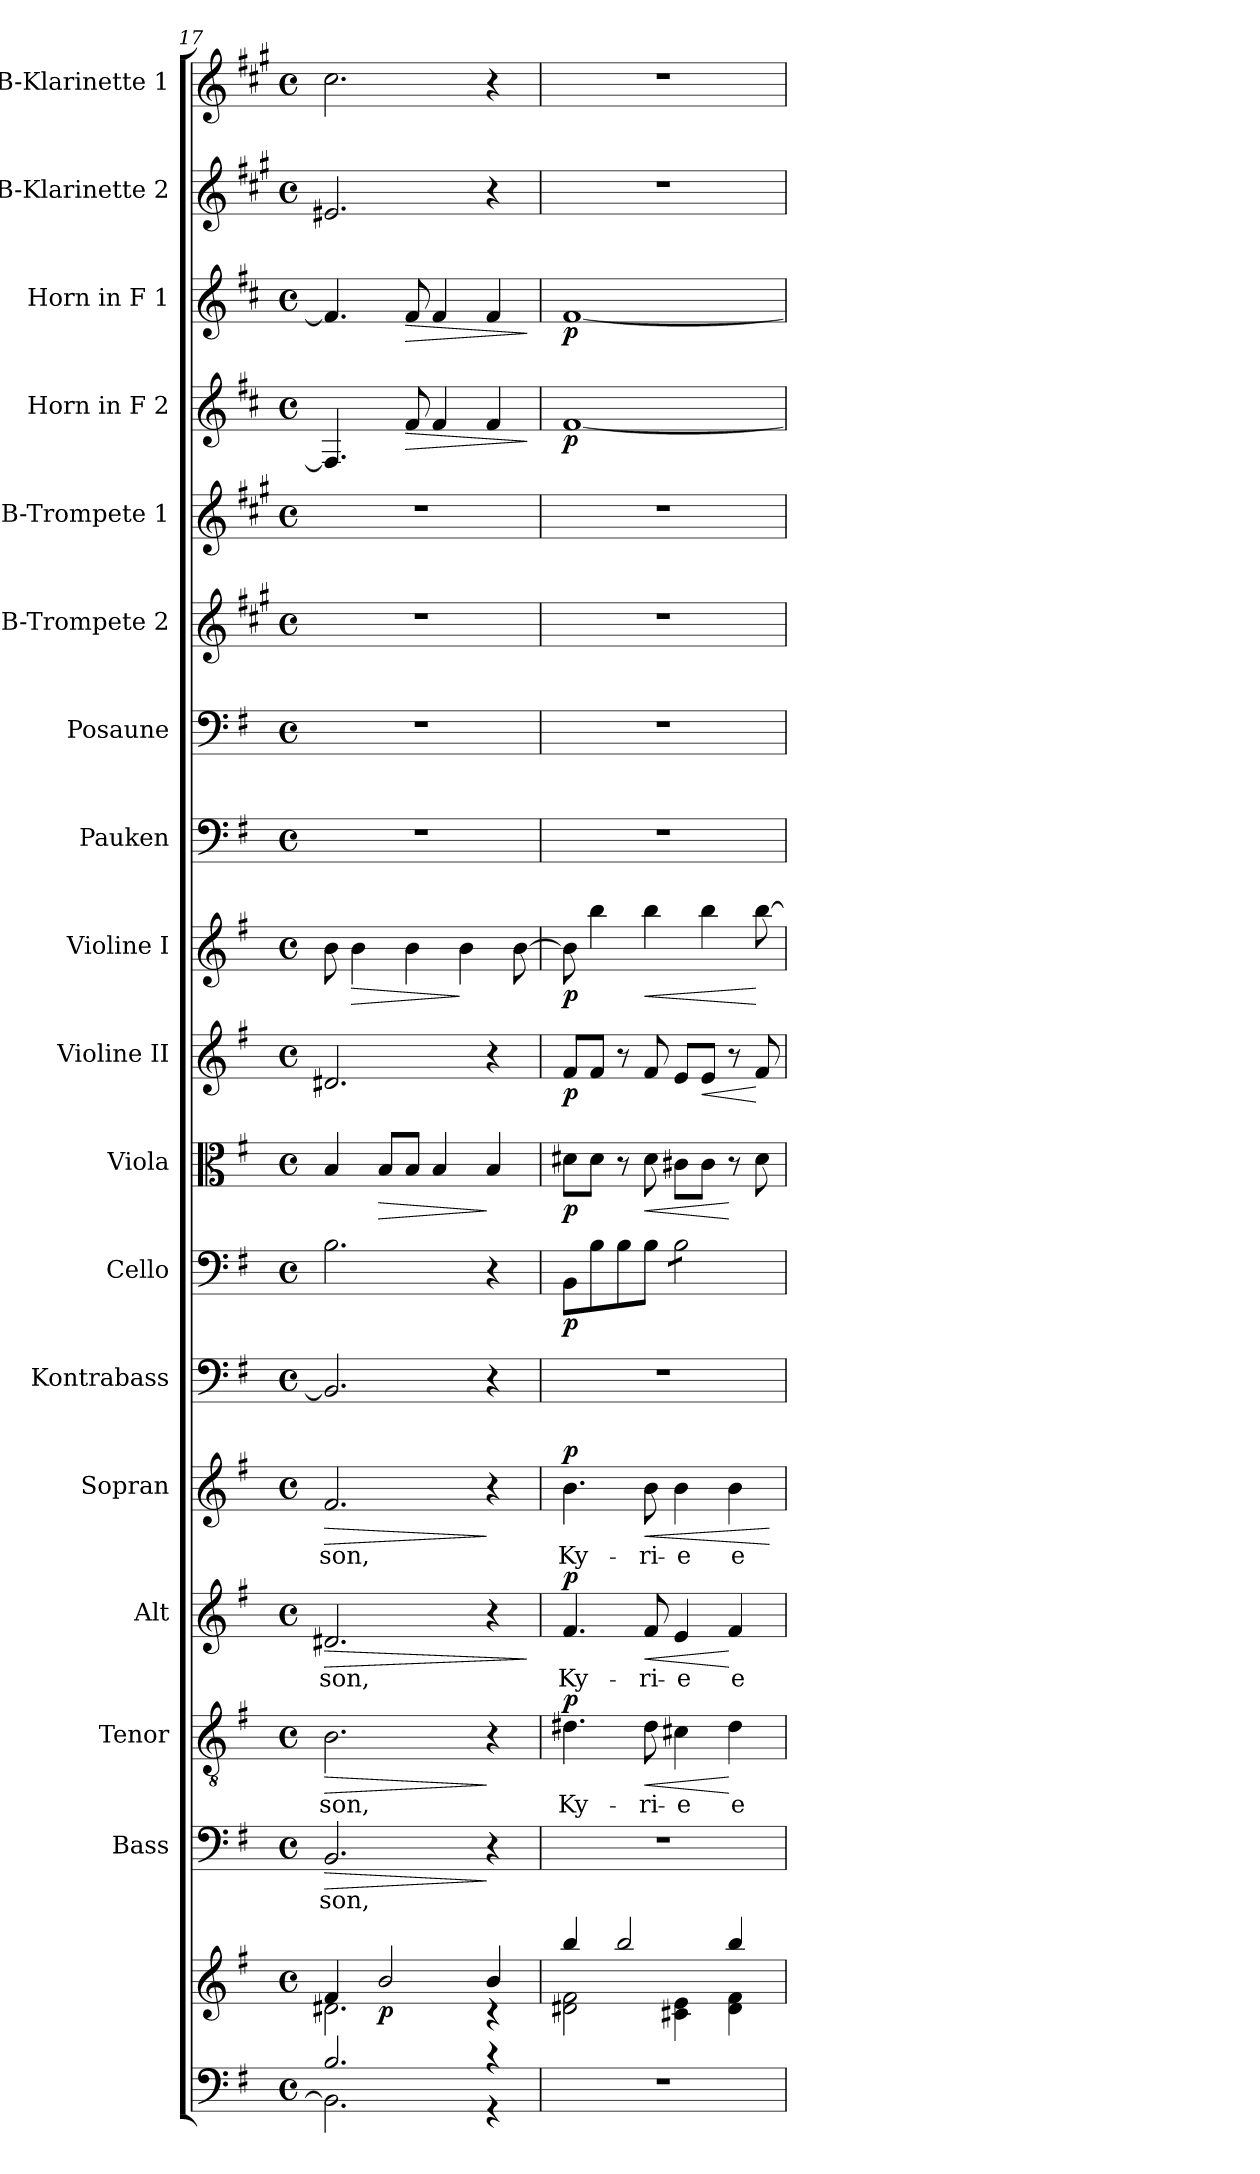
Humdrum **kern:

**kern	**kern	**dynam	**kern	**text	**dynam	**kern	**text	**dynam	**kern	**text	**dynam	**kern	**text	**dynam	**kern	**kern	**dynam	**kern	**dynam	**kern	**dynam	**kern	**dynam	**kern	**kern	**kern	**kern	**kern	**dynam	**kern	**dynam	**kern	**kern
*part18	*part18	*part18	*part17	*part17	*part17	*part16	*part16	*part16	*part15	*part15	*part15	*part14	*part14	*part14	*part13	*part12	*part12	*part11	*part11	*part10	*part10	*part9	*part9	*part8	*part7	*part6	*part5	*part4	*part4	*part3	*part3	*part2	*part1
*staff19	*staff18	*staff18/19	*staff17	*staff17	*staff17	*staff16	*staff16	*staff16	*staff15	*staff15	*staff15	*staff14	*staff14	*staff14	*staff13	*staff12	*staff12	*staff11	*staff11	*staff10	*staff10	*staff9	*staff9	*staff8	*staff7	*staff6	*staff5	*staff4	*staff4	*staff3	*staff3	*staff2	*staff1
*	*	*	*I"Bass	*	*	*I"Tenor	*	*	*I"Alt	*	*	*I"Sopran	*	*	*I"Kontrabass	*I"Cello	*	*I"Viola	*	*I"Violine II	*	*I"Violine I	*	*I"Pauken	*I"Posaune	*I"B-Trompete 2	*I"B-Trompete 1	*I"Horn in F 2	*	*I"Horn in F 1	*	*I"B-Klarinette 2	*I"B-Klarinette 1
*	*	*	*I'B.	*	*	*I'T.	*	*	*I'A.	*	*	*I'S.	*	*	*I'Kb.	*	*	*I'Vla.	*	*I'Vl. II	*	*I'Vl. I	*	*I'Pk.	*I'Pos.	*I'B Trp. 2	*I'B Trp. 1	*	*	*	*	*I'B Kl. 2	*I'B Kl. 1
*clefF4	*clefG2	*	*clefF4	*	*	*clefGv2	*	*	*clefG2	*	*	*clefG2	*	*	*clefF4	*clefF4	*	*clefC3	*	*clefG2	*	*clefG2	*	*clefF4	*clefF4	*clefG2	*clefG2	*clefG2	*	*clefG2	*	*clefG2	*clefG2
*	*	*	*	*	*	*	*	*	*	*	*	*	*	*	*ITrd7c12	*	*	*	*	*	*	*	*	*	*	*ITrd1c2	*ITrd1c2	*ITrd4c7	*	*ITrd4c7	*	*ITrd1c2	*ITrd1c2
*k[f#]	*k[f#]	*	*k[f#]	*	*	*k[f#]	*	*	*k[f#]	*	*	*k[f#]	*	*	*k[f#]	*k[f#]	*	*k[f#]	*	*k[f#]	*	*k[f#]	*	*k[f#]	*k[f#]	*k[f#]	*k[f#]	*k[f#]	*	*k[f#]	*	*k[f#]	*k[f#]
*G:	*G:	*	*G:	*	*	*G:	*	*	*G:	*	*	*G:	*	*	*G:	*G:	*	*G:	*	*G:	*	*G:	*	*G:	*G:	*G:	*G:	*G:	*	*G:	*	*G:	*G:
*M4/4	*M4/4	*	*M4/4	*	*	*M4/4	*	*	*M4/4	*	*	*M4/4	*	*	*M4/4	*M4/4	*	*M4/4	*	*M4/4	*	*M4/4	*	*M4/4	*M4/4	*M4/4	*M4/4	*M4/4	*	*M4/4	*	*M4/4	*M4/4
*met(c)	*met(c)	*	*met(c)	*	*	*met(c)	*	*	*met(c)	*	*	*met(c)	*	*	*met(c)	*met(c)	*	*met(c)	*	*met(c)	*	*met(c)	*	*met(c)	*met(c)	*met(c)	*met(c)	*met(c)	*	*met(c)	*	*met(c)	*met(c)
=17	=17	=17	=17	=17	=17	=17	=17	=17	=17	=17	=17	=17	=17	=17	=17	=17	=17	=17	=17	=17	=17	=17	=17	=17	=17	=17	=17	=17	=17	=17	=17	=17	=17
*^	*^	*	*	*	*	*	*	*	*	*	*	*	*	*	*	*	*	*	*	*	*	*	*	*	*	*	*	*	*	*	*	*	*
!	!	!	!	!	!	!LO:LY:b	!LO:HP:b	!	!LO:LY:b	!LO:HP:b	!	!LO:LY:b	!LO:HP:b	!	!LO:LY:b	!LO:HP:b	!	!	!	!	!	!	!	!	!	!	!	!	!	!	!	!	!	!	!
2.B/	2.BB\]	4f#/	2.d#X\	.	2.BB/	-son,	>	2.B\	-son,	>	2.d#X/	-son,	>	2.f#/	-son,	>	2.BBB/]	2.B\	.	4B/	.	2.d#X/	.	8b\	.	1r	1r	1r	1r	4.BB/]	.	4.B/]	.	2.d#X/	2.b\
!	!	!	!	!	!	!	!	!	!	!	!	!	!	!	!	!	!	!	!	!	!	!	!	!	!LO:HP:b	!	!	!	!	!	!	!	!	!	!
.	.	.	.	.	.	.	.	.	.	.	.	.	.	.	.	.	.	.	.	.	.	.	.	4b\	>	.	.	.	.	.	.	.	.	.	.
!	!	!	!	!LO:DY:b	!	!	!	!	!	!	!	!	!	!	!	!	!	!	!	!	!LO:HP:b	!	!	!	!	!	!	!	!	!	!	!	!	!	!
.	.	2b/	.	p	.	.	.	.	.	.	.	.	.	.	.	.	.	.	.	8B/L	>	.	.	.	.	.	.	.	.	.	.	.	.	.	.
!	!	!	!	!	!	!	!	!	!	!	!	!	!	!	!	!	!	!	!	!	!	!	!	!	!	!	!	!	!	!	!LO:HP:b	!	!LO:HP:b	!	!
.	.	.	.	.	.	.	.	.	.	.	.	.	.	.	.	.	.	.	.	8B/J	.	.	.	4b\	.	.	.	.	.	8B/	>	8B/	>	.	.
.	.	.	.	.	.	.	.	.	.	.	.	.	.	.	.	.	.	.	.	4B/	.	.	.	.	.	.	.	.	.	4B/	.	4B/	.	.	.
.	.	.	.	.	.	.	.	.	.	.	.	.	.	.	.	.	.	.	.	.	.	.	.	4b\	]	.	.	.	.	.	.	.	.	.	.
4r	4r	4b/	4rc	.	4r	.	]	4r	.	]	4r	.	.	4r	.	]	4r	4r	.	4B/	]	4r	.	.	.	.	.	.	.	4B/	.	4B/	.	4r	4r
.	.	.	.	.	.	.	.	.	.	.	.	.	.	.	.	.	.	.	.	.	.	.	.	[8b\	.	.	.	.	.	.	.	.	.	.	.
*v	*v	*	*	*	*	*	*	*	*	*	*	*	*	*	*	*	*	*	*	*	*	*	*	*	*	*	*	*	*	*	*	*	*	*	*
*	*v	*v	*	*	*	*	*	*	*	*	*	*	*	*	*	*	*	*	*	*	*	*	*	*	*	*	*	*	*	*	*	*	*	*
.	.	.	.	.	.	.	.	.	.	.	]	.	.	.	.	.	.	.	.	.	.	.	.	.	.	.	.	.	]	.	]	.	.
=18	=18	=18	=18	=18	=18	=18	=18	=18	=18	=18	=18	=18	=18	=18	=18	=18	=18	=18	=18	=18	=18	=18	=18	=18	=18	=18	=18	=18	=18	=18	=18	=18	=18
*	*^	*	*	*	*	*	*	*	*	*	*	*	*	*	*	*	*	*	*	*	*	*	*	*	*	*	*	*	*	*	*	*	*
!	!	!	!	!	!	!	!	!LO:LY:b	!LO:DY:a	!	!LO:LY:b	!LO:DY:a	!	!LO:LY:b	!LO:DY:a	!	!	!LO:DY:b	!	!LO:DY:b	!	!LO:DY:b	!	!LO:DY:b	!	!	!	!	!	!LO:DY:b	!	!LO:DY:b	!	!
1r	4bb/	2d#X\ 2f#\	.	1r	.	.	4.d#X\	Ky-	p	4.f#/	Ky-	p	4.b\	Ky-	p	1r	8BB\L	p	8d#X\L	p	8f#/L	p	8b\]	p	1r	1r	1r	1r	[1B	p	[1B	p	1r	1r
.	.	.	.	.	.	.	.	.	.	.	.	.	.	.	.	.	8B\	.	8d#\J	.	8f#/J	.	4bb\	.	.	.	.	.	.	.	.	.	.	.
.	2bb/	.	.	.	.	.	.	.	.	.	.	.	.	.	.	.	8B\	.	8r	.	8r	.	.	.	.	.	.	.	.	.	.	.	.	.
!	!	!	!	!	!	!	!	!LO:LY:b	!LO:HP:b	!	!LO:LY:b	!LO:HP:b	!	!LO:LY:b	!LO:HP:b	!	!	!	!	!LO:HP:b	!	!	!	!LO:HP:b	!	!	!	!	!	!	!	!	!	!
.	.	.	.	.	.	.	8d#\	-ri-	<	8f#/	-ri-	<	8b\	-ri-	<	.	8B\J	.	8d#\	<	8f#/	.	4bb\	<	.	.	.	.	.	.	.	.	.	.
!	!	!	!	!	!	!	!	!LO:LY:b	!	!	!LO:LY:b	!	!	!LO:LY:b	!	!	!	!	!	!	!	!	!	!	!	!	!	!	!	!	!	!	!	!
*	*	*	*	*	*	*	*	*	*	*	*	*	*	*	*	*	*tremolo	*	*	*	*	*	*	*	*	*	*	*	*	*	*	*	*	*
.	.	4c#X\ 4e\	.	.	.	.	4c#X\	-e	.	4e/	-e	.	4b\	-e	.	.	8B\L	.	8c#X\L	.	8e/L	.	.	.	.	.	.	.	.	.	.	.	.	.
!	!	!	!	!	!	!	!	!	!	!	!	!	!	!	!	!	!	!	!	!	!	!LO:HP:b	!	!	!	!	!	!	!	!	!	!	!	!
.	.	.	.	.	.	.	.	.	.	.	.	.	.	.	.	.	8B\	.	8c#\J	.	8e/J	<	4bb\	.	.	.	.	.	.	.	.	.	.	.
!	!	!	!	!	!	!	!	!LO:LY:b	!	!	!LO:LY:b	!	!	!LO:LY:b	!	!	!	!	!	!	!	!	!	!	!	!	!	!	!	!	!	!	!	!
.	4bb/	4d#\ 4f#\	.	.	.	.	4d#\	e-	[	4f#/	e-	[	4b\	e-	.	.	8B\	.	8r	[	8r	.	.	.	.	.	.	.	.	.	.	.	.	.
.	.	.	.	.	.	.	.	.	.	.	.	.	.	.	.	.	8B\J	.	8d#\	.	8f#/	[	[8bb\	[	.	.	.	.	.	.	.	.	.	.
*	*	*	*	*	*	*	*	*	*	*	*	*	*	*	*	*	*Xtremolo	*	*	*	*	*	*	*	*	*	*	*	*	*	*	*	*	*
*	*v	*v	*	*	*	*	*	*	*	*	*	*	*	*	*	*	*	*	*	*	*	*	*	*	*	*	*	*	*	*	*	*	*	*
.	.	.	.	.	.	.	.	.	.	.	.	.	.	[	.	.	.	.	.	.	.	.	.	.	.	.	.	.	.	.	.	.	.
=	=	=	=	=	=	=	=	=	=	=	=	=	=	=	=	=	=	=	=	=	=	=	=	=	=	=	=	=	=	=	=	=	=
*-	*-	*-	*-	*-	*-	*-	*-	*-	*-	*-	*-	*-	*-	*-	*-	*-	*-	*-	*-	*-	*-	*-	*-	*-	*-	*-	*-	*-	*-	*-	*-	*-	*-
